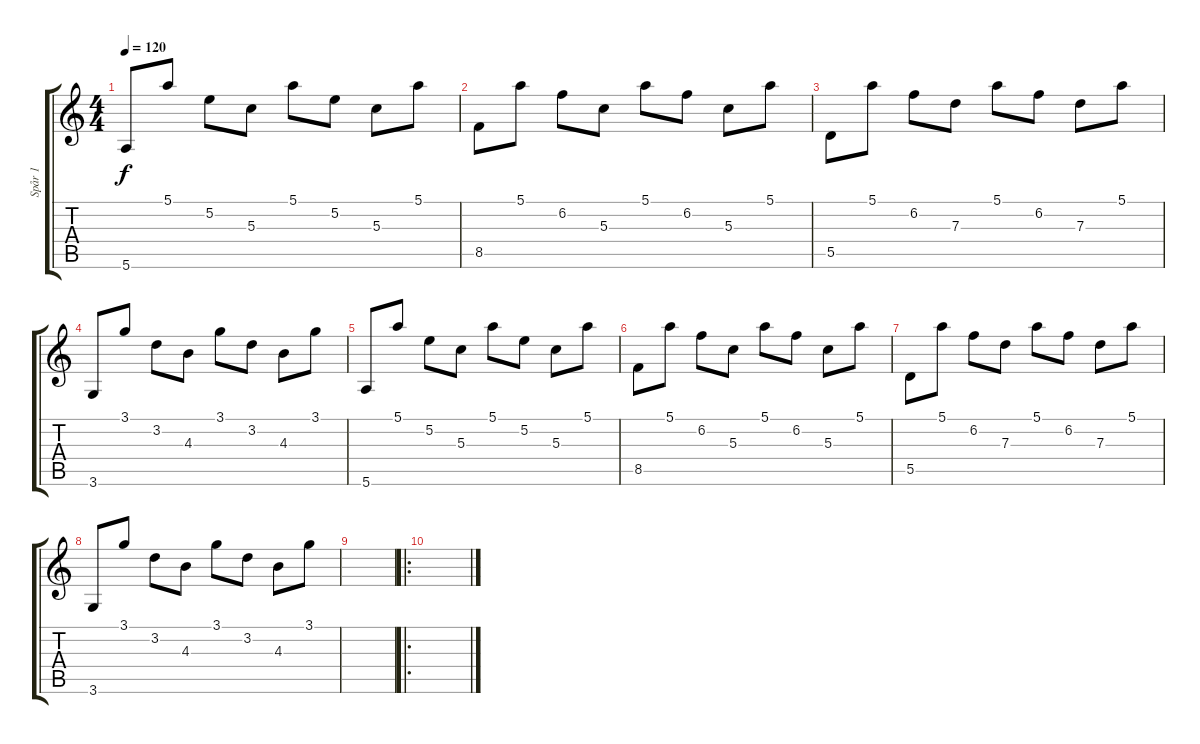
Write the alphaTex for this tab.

\track ("Spår 1" "Spår 1") {instrument acousticguitarnylon}
\staff {score tabs}
\tuning (E4 B3 G3 D3 A2 E2) {hide}
\ts (4 4)
\tempo 120
\clef g2
\ks c
5.6.8{dy f instrument acousticguitarnylon} 5.1.8 5.2.8 5.3.8 5.1.8 5.2.8 5.3.8 5.1.8 |
8.5.8 5.1.8 6.2.8 5.3.8 5.1.8 6.2.8 5.3.8 5.1.8 |
5.5.8 5.1.8 6.2.8 7.3.8 5.1.8 6.2.8 7.3.8 5.1.8 |
3.6.8 3.1.8 3.2.8 4.3.8 3.1.8 3.2.8 4.3.8 3.1.8 |
5.6.8 5.1.8 5.2.8 5.3.8 5.1.8 5.2.8 5.3.8 5.1.8 |
8.5.8 5.1.8 6.2.8 5.3.8 5.1.8 6.2.8 5.3.8 5.1.8 |
5.5.8 5.1.8 6.2.8 7.3.8 5.1.8 6.2.8 7.3.8 5.1.8 |
3.6.8 3.1.8 3.2.8 4.3.8 3.1.8 3.2.8 4.3.8 3.1.8 |
|
\ro
